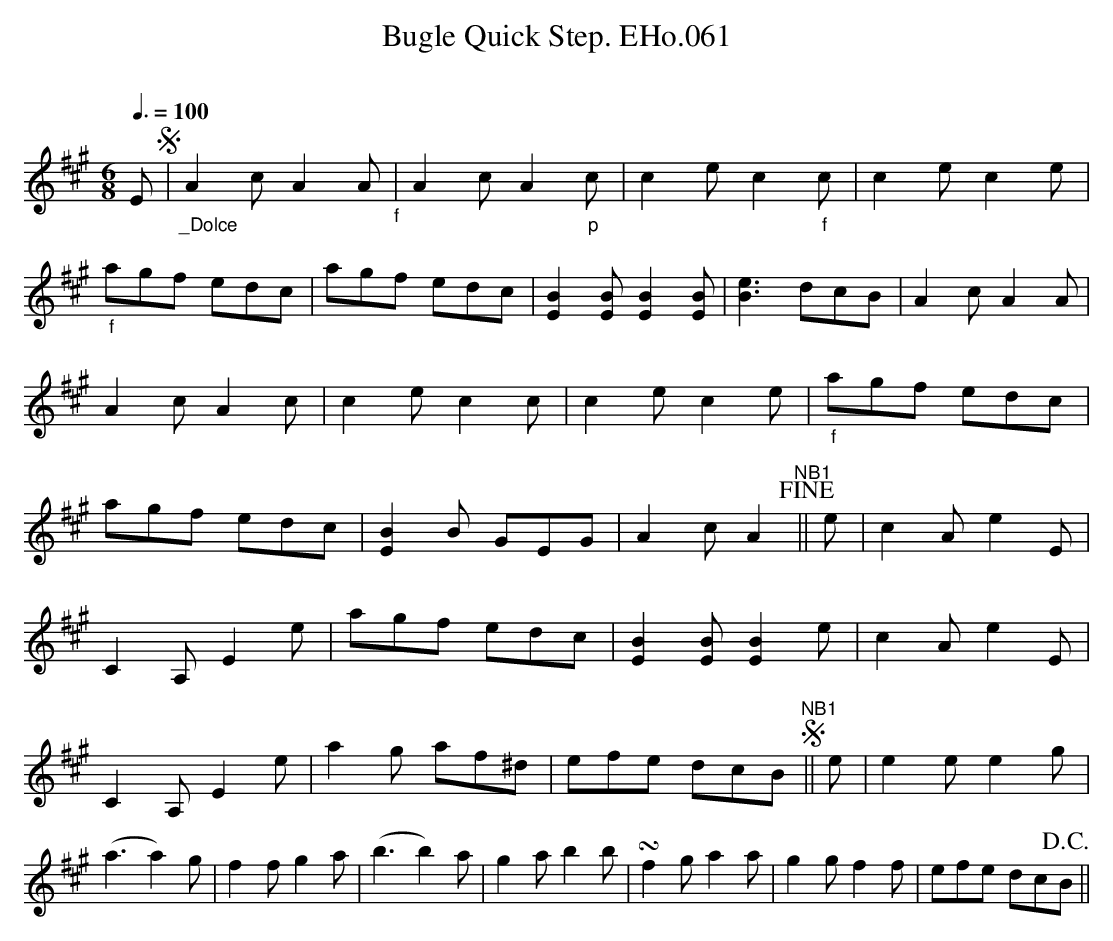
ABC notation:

X:1
T:Bugle Quick Step. EHo.061
M:6/8
L:1/8
Q:3/8=100
O:
K:A
E !segno!| "__Dolce"A2cA2A"_f" | A2cA2"_p"c | c2ec2"_f"c | c2ec2e |
"_f"agf edc | agf edc | [E2B2][EB][E2B2][EB] | [B3e3]dcB | A2cA2A |
A2cA2c | c2ec2c | c2ec2e | "_f"agf edc |
agf edc | [E2B2] B GEG | A2cA2 !fine!"NB1"|| e | c2Ae2E |
C2A, E2e | agf edc | [E2B2][EB][E2B2]e | c2Ae2E |
C2A, E2e | a2g af^d | efe dcB "NB1"!segno!||e | e2ee2g |
(a3a2)g | f2fg2a | (b3b2)a | g2ab2b | !turn!f2ga2a | g2gf2f | efe dc!D.C.!B ||
